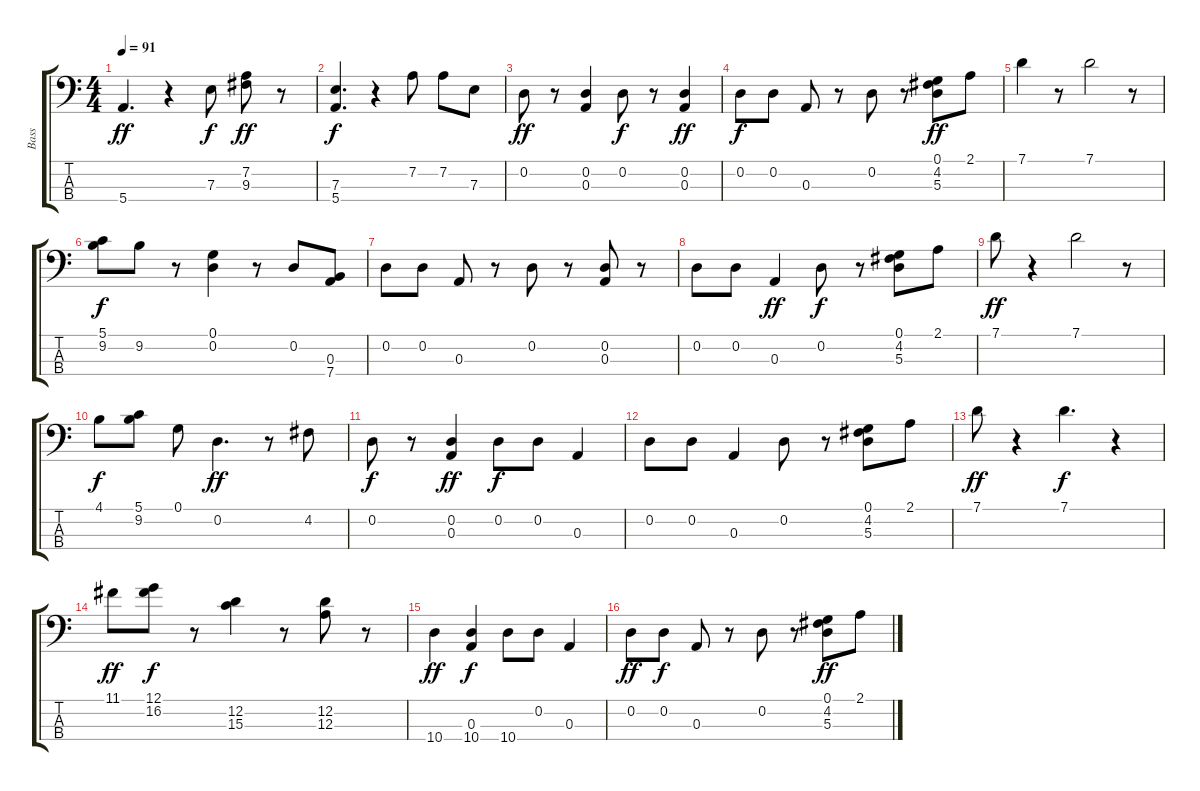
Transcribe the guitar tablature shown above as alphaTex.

\track ("Bass" "Bass") {instrument electricbassfinger}
\staff {score tabs}
\tuning (G2 D2 A1 E1) {hide}
\ts (4 4)
\tempo 91
\clef f4
\ks c
5.4.4{d dy ff} r.4 7.3.8{dy f} (7.2 9.3).8{dy ff} r.8 |
(7.3 5.4).4{d dy f} r.4 7.2.8 7.2.8 7.3.8 |
0.2.8{dy ff} r.8 (0.2 0.3).4 0.2.8{dy f} r.8 (0.2 0.3).4{dy ff} |
0.2.8{dy f} 0.2.8 0.3.8 r.8 0.2.8 r.8 (0.1 4.2 5.3).8{dy ff} 2.1.8 |
7.1.4 r.8 7.1.2 r.8 |
(5.1 9.2).8{dy f} 9.2.8 r.8 (0.1 0.2).4 r.8 0.2.8 (0.3 7.4).8 |
0.2.8 0.2.8 0.3.8 r.8 0.2.8 r.8 (0.2 0.3).8 r.8 |
0.2.8 0.2.8 0.3.4{dy ff} 0.2.8{dy f} r.8 (0.1 4.2 5.3).8 2.1.8 |
7.1.8{dy ff} r.4 7.1.2 r.8 |
4.1.8{dy f} (5.1 9.2).8 0.1.8 0.2.4{d dy ff} r.8 4.2.8 |
0.2.8{dy f} r.8 (0.2 0.3).4{dy ff} 0.2.8{dy f} 0.2.8 0.3.4 |
0.2.8 0.2.8 0.3.4 0.2.8 r.8 (0.1 4.2 5.3).8 2.1.8 |
7.1.8{dy ff} r.4 7.1.4{d dy f} r.4 |
11.1.8{dy ff} (12.1 16.2).8{dy f} r.8 (12.2 15.3).4 r.8 (12.2 12.3).8 r.8 |
10.4.4{dy ff} (0.3 10.4).4{dy f} 10.4.8 0.2.8 0.3.4 |
0.2.8{dy ff} 0.2.8{dy f} 0.3.8 r.8 0.2.8 r.8 (0.1 4.2 5.3).8{dy ff} 2.1.8
